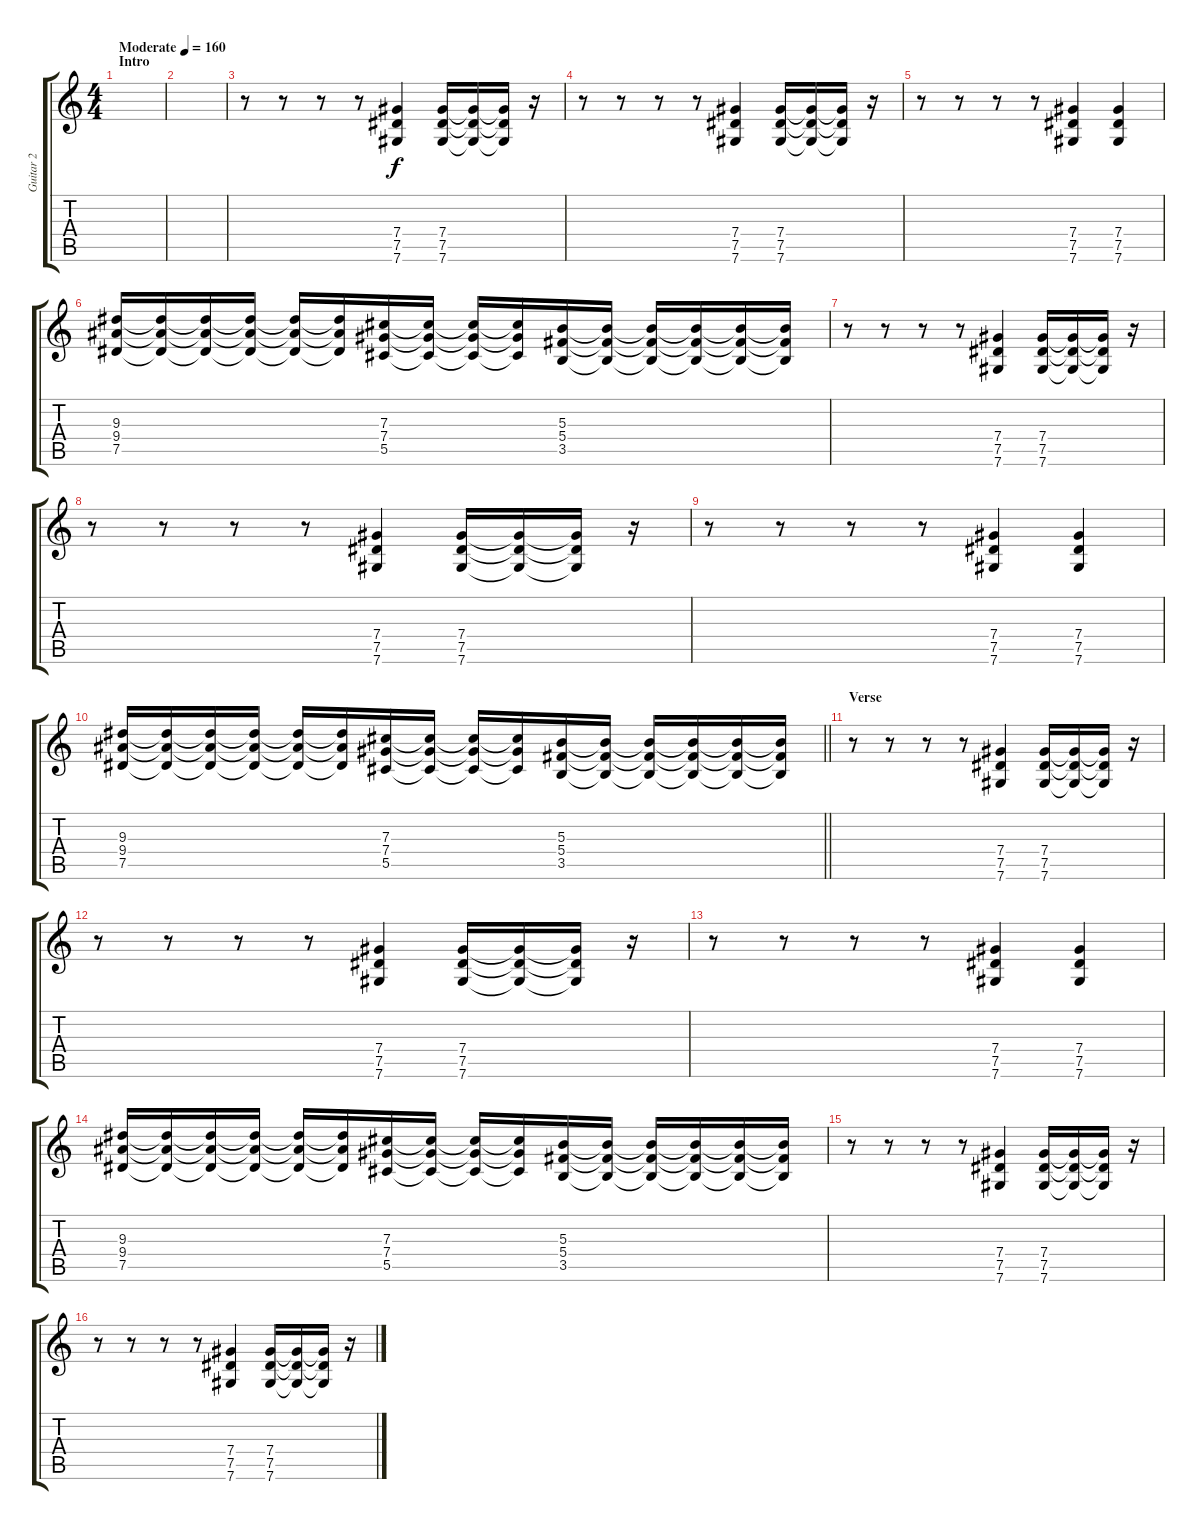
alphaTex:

\track ("Guitar 2" "Guitar 2") {instrument distortionguitar}
\staff {score tabs}
\tuning (Eb4 Bb3 Gb3 Db3 Ab2 Db2) {hide}
\ts (4 4)
\section ("" "Intro")
\tempo (160 "Moderate")
\clef g2
\ks c
|
|
r.8 r.8 r.8 r.8 (7.4 7.5 7.6).4 (7.4 7.5 7.6).16 (7.4{t} 7.5{t} 7.6{t}).16 (7.4{t} 7.5{t} 7.6{t}).16 r.16 |
r.8 r.8 r.8 r.8 (7.4 7.5 7.6).4 (7.4 7.5 7.6).16 (7.4{t} 7.5{t} 7.6{t}).16 (7.4{t} 7.5{t} 7.6{t}).16 r.16 |
r.8 r.8 r.8 r.8 (7.4 7.5 7.6).4 (7.4 7.5 7.6).4 |
(9.3 9.4 7.5).16 (9.3{t} 9.4{t} 7.5{t}).16 (9.3{t} 9.4{t} 7.5{t}).16 (9.3{t} 9.4{t} 7.5{t}).16 (9.3{t} 9.4{t} 7.5{t}).16 (9.3{t} 9.4{t} 7.5{t}).16 (7.3 7.4 5.5).16 (7.3{t} 7.4{t} 5.5{t}).16 (7.3{t} 7.4{t} 5.5{t}).16 (7.3{t} 7.4{t} 5.5{t}).16 (5.3 5.4 3.5).16 (5.3{t} 5.4{t} 3.5{t}).16 (5.3{t} 5.4{t} 3.5{t}).16 (5.3{t} 5.4{t} 3.5{t}).16 (5.3{t} 5.4{t} 3.5{t}).16 (5.3{t} 5.4{t} 3.5{t}).16 |
r.8 r.8 r.8 r.8 (7.4 7.5 7.6).4 (7.4 7.5 7.6).16 (7.4{t} 7.5{t} 7.6{t}).16 (7.4{t} 7.5{t} 7.6{t}).16 r.16 |
r.8 r.8 r.8 r.8 (7.4 7.5 7.6).4 (7.4 7.5 7.6).16 (7.4{t} 7.5{t} 7.6{t}).16 (7.4{t} 7.5{t} 7.6{t}).16 r.16 |
r.8 r.8 r.8 r.8 (7.4 7.5 7.6).4 (7.4 7.5 7.6).4 |
\barLineRight lightlight
(9.3 9.4 7.5).16 (9.3{t} 9.4{t} 7.5{t}).16 (9.3{t} 9.4{t} 7.5{t}).16 (9.3{t} 9.4{t} 7.5{t}).16 (9.3{t} 9.4{t} 7.5{t}).16 (9.3{t} 9.4{t} 7.5{t}).16 (7.3 7.4 5.5).16 (7.3{t} 7.4{t} 5.5{t}).16 (7.3{t} 7.4{t} 5.5{t}).16 (7.3{t} 7.4{t} 5.5{t}).16 (5.3 5.4 3.5).16 (5.3{t} 5.4{t} 3.5{t}).16 (5.3{t} 5.4{t} 3.5{t}).16 (5.3{t} 5.4{t} 3.5{t}).16 (5.3{t} 5.4{t} 3.5{t}).16 (5.3{t} 5.4{t} 3.5{t}).16 |
\section ("" "Verse")
r.8 r.8 r.8 r.8 (7.4 7.5 7.6).4 (7.4 7.5 7.6).16 (7.4{t} 7.5{t} 7.6{t}).16 (7.4{t} 7.5{t} 7.6{t}).16 r.16 |
r.8 r.8 r.8 r.8 (7.4 7.5 7.6).4 (7.4 7.5 7.6).16 (7.4{t} 7.5{t} 7.6{t}).16 (7.4{t} 7.5{t} 7.6{t}).16 r.16 |
r.8 r.8 r.8 r.8 (7.4 7.5 7.6).4 (7.4 7.5 7.6).4 |
(9.3 9.4 7.5).16 (9.3{t} 9.4{t} 7.5{t}).16 (9.3{t} 9.4{t} 7.5{t}).16 (9.3{t} 9.4{t} 7.5{t}).16 (9.3{t} 9.4{t} 7.5{t}).16 (9.3{t} 9.4{t} 7.5{t}).16 (7.3 7.4 5.5).16 (7.3{t} 7.4{t} 5.5{t}).16 (7.3{t} 7.4{t} 5.5{t}).16 (7.3{t} 7.4{t} 5.5{t}).16 (5.3 5.4 3.5).16 (5.3{t} 5.4{t} 3.5{t}).16 (5.3{t} 5.4{t} 3.5{t}).16 (5.3{t} 5.4{t} 3.5{t}).16 (5.3{t} 5.4{t} 3.5{t}).16 (5.3{t} 5.4{t} 3.5{t}).16 |
r.8 r.8 r.8 r.8 (7.4 7.5 7.6).4 (7.4 7.5 7.6).16 (7.4{t} 7.5{t} 7.6{t}).16 (7.4{t} 7.5{t} 7.6{t}).16 r.16 |
r.8 r.8 r.8 r.8 (7.4 7.5 7.6).4 (7.4 7.5 7.6).16 (7.4{t} 7.5{t} 7.6{t}).16 (7.4{t} 7.5{t} 7.6{t}).16 r.16
